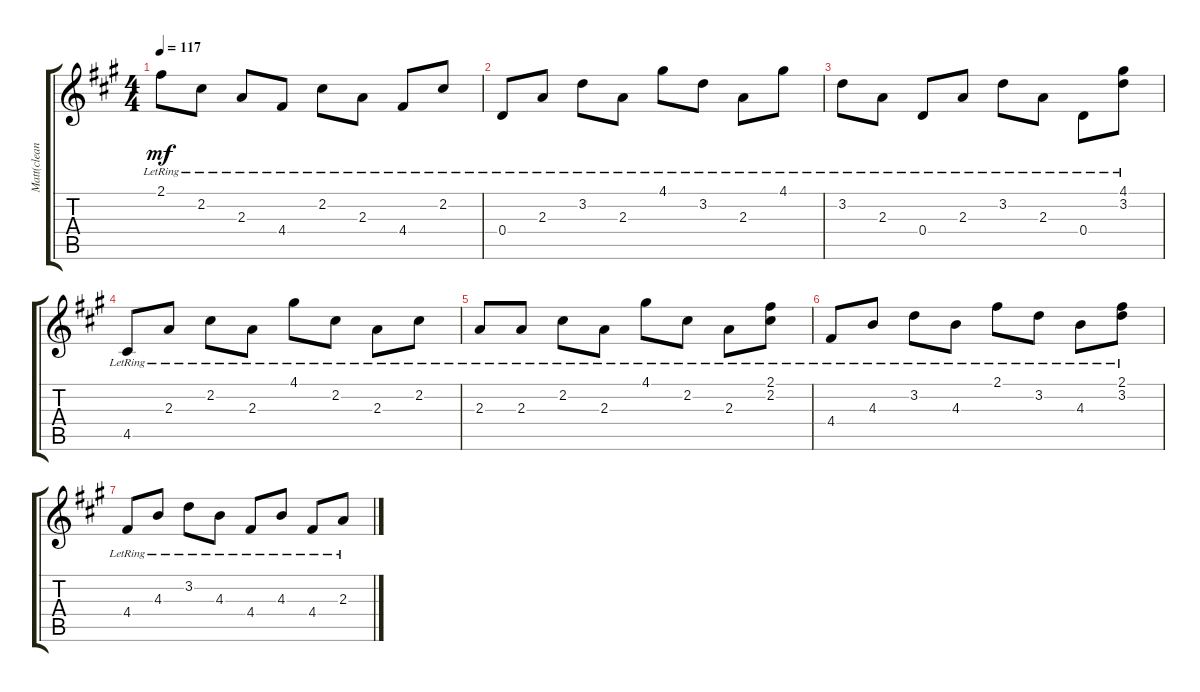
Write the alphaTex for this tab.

\track ("Matt(clean)" "Matt(clean") {instrument electricguitarclean}
\staff {score tabs}
\tuning (E4 B3 G3 D3 A2 E2) {hide}
\ts (4 4)
\tempo 117
\clef g2
\ks a
2.1{lr}.8{dy mf} 2.2{lr}.8 2.3{lr}.8 4.4{lr}.8 2.2{lr}.8 2.3{lr}.8 4.4{lr}.8 2.2{lr}.8 |
0.4{lr}.8 2.3{lr}.8 3.2{lr}.8 2.3{lr}.8 4.1{lr}.8 3.2{lr}.8 2.3{lr}.8 4.1{lr}.8 |
3.2{lr}.8 2.3{lr}.8 0.4{lr}.8 2.3{lr}.8 3.2{lr}.8 2.3{lr}.8 0.4{lr}.8 (4.1{lr} 3.2{lr}).8 |
4.5{lr}.8 2.3{lr}.8 2.2{lr}.8 2.3{lr}.8 4.1{lr}.8 2.2{lr}.8 2.3{lr}.8 2.2{lr}.8 |
2.3{lr}.8 2.3{lr}.8 2.2{lr}.8 2.3{lr}.8 4.1{lr}.8 2.2{lr}.8 2.3{lr}.8 (2.1{lr} 2.2{lr}).8 |
4.4{lr}.8 4.3{lr}.8 3.2{lr}.8 4.3{lr}.8 2.1{lr}.8 3.2{lr}.8 4.3{lr}.8 (2.1{lr} 3.2{lr}).8 |
4.4{lr}.8 4.3{lr}.8 3.2{lr}.8 4.3{lr}.8 4.4{lr}.8 4.3{lr}.8 4.4{lr}.8 2.3{lr}.8
